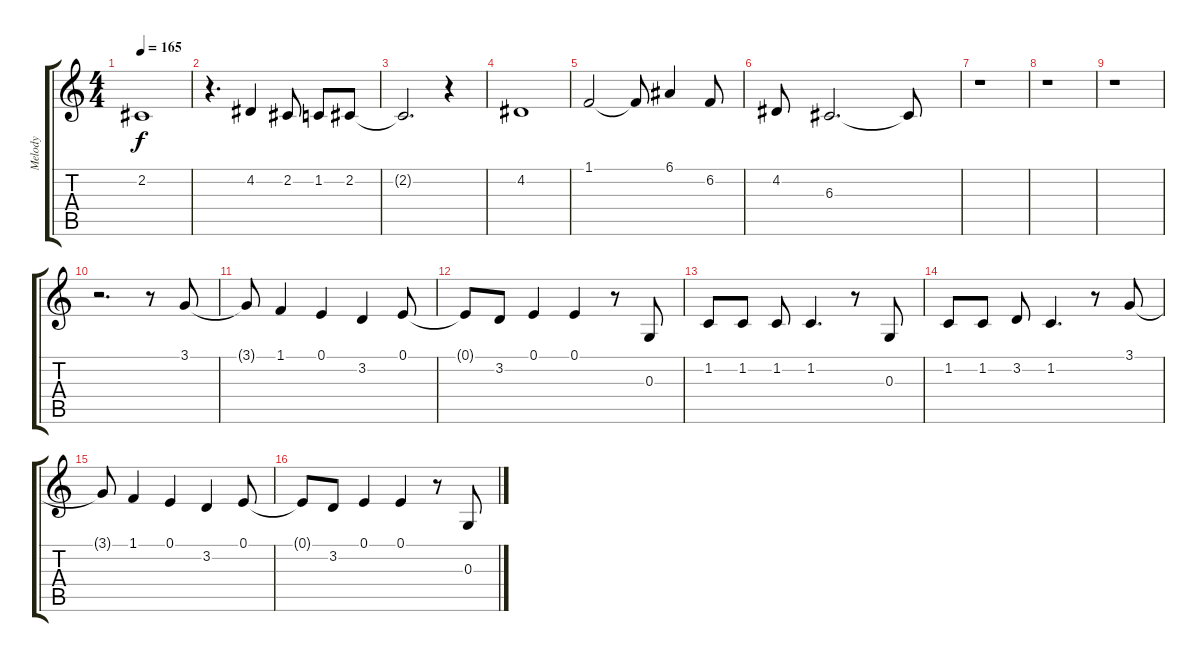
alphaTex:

\track ("Melody" "Melody") {instrument vibraphone}
\staff {score tabs}
\tuning (E4 B3 G3 D3 A2 E2) {hide}
\ts (4 4)
\tempo 165
\clef g2
\ks c
2.2{t}.1{dy f} |
r.4{d} 4.2.4 2.2.8 1.2.8 2.2.8 |
2.2{t}.2{d} r.4 |
4.2.1 |
1.1.2 1.1{t}.8 6.1.4 6.2.8 |
4.2.8 6.3.2{d} 6.3{t}.8 |
r.1 |
r.1 |
r.1 |
r.2{d} r.8 3.1.8 |
3.1{t}.8 1.1.4 0.1.4 3.2.4 0.1.8 |
0.1{t}.8 3.2.8 0.1.4 0.1.4 r.8 0.3.8 |
1.2.8 1.2.8 1.2.8 1.2.4{d} r.8 0.3.8 |
1.2.8 1.2.8 3.2.8 1.2.4{d} r.8 3.1.8 |
3.1{t}.8 1.1.4 0.1.4 3.2.4 0.1.8 |
0.1{t}.8 3.2.8 0.1.4 0.1.4 r.8 0.3.8
